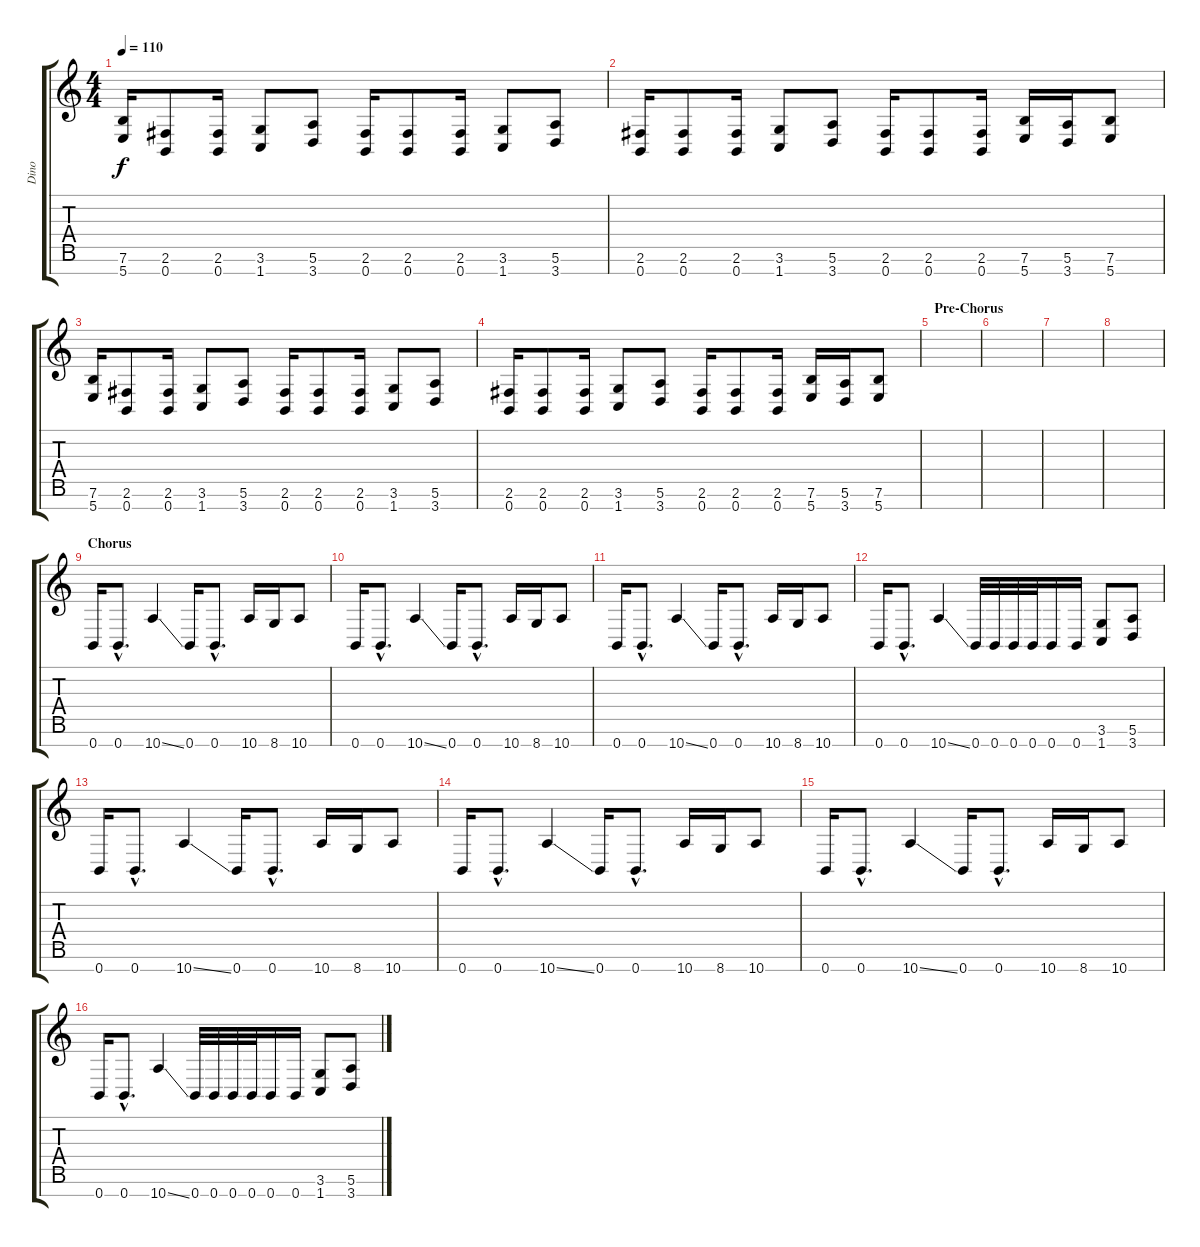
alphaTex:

\track ("Dino" "Dino") {instrument distortionguitar}
\staff {score tabs}
\tuning (E4 B3 G3 D3 A2 E2 B1) {hide}
\ts (4 4)
\tempo 110
\clef g2
\ks c
(7.6 5.7).16{dy f} (2.6 0.7).8 (2.6 0.7).16 (3.6 1.7).8 (5.6 3.7).8 (2.6 0.7).16 (2.6 0.7).8 (2.6 0.7).16 (3.6 1.7).8 (5.6 3.7).8 |
(2.6 0.7).16 (2.6 0.7).8 (2.6 0.7).16 (3.6 1.7).8 (5.6 3.7).8 (2.6 0.7).16 (2.6 0.7).8 (2.6 0.7).16 (7.6 5.7).16 (5.6 3.7).16 (7.6 5.7).8 |
(7.6 5.7).16 (2.6 0.7).8 (2.6 0.7).16 (3.6 1.7).8 (5.6 3.7).8 (2.6 0.7).16 (2.6 0.7).8 (2.6 0.7).16 (3.6 1.7).8 (5.6 3.7).8 |
(2.6 0.7).16 (2.6 0.7).8 (2.6 0.7).16 (3.6 1.7).8 (5.6 3.7).8 (2.6 0.7).16 (2.6 0.7).8 (2.6 0.7).16 (7.6 5.7).16 (5.6 3.7).16 (7.6 5.7).8 |
\section ("" "Pre-Chorus")
|
|
|
|
\section ("" "Chorus")
0.7.16 0.7{hac}.8{d} 10.7{ss}.4 0.7.16 0.7{hac}.8{d} 10.7.16 8.7.16 10.7.8 |
0.7.16 0.7{hac}.8{d} 10.7{ss}.4 0.7.16 0.7{hac}.8{d} 10.7.16 8.7.16 10.7.8 |
0.7.16 0.7{hac}.8{d} 10.7{ss}.4 0.7.16 0.7{hac}.8{d} 10.7.16 8.7.16 10.7.8 |
0.7.16 0.7{hac}.8{d} 10.7{ss}.4 0.7.32 0.7.32 0.7.32 0.7.32 0.7.16 0.7.16 (3.6 1.7).8 (5.6 3.7).8 |
0.7.16 0.7{hac}.8{d} 10.7{ss}.4 0.7.16 0.7{hac}.8{d} 10.7.16 8.7.16 10.7.8 |
0.7.16 0.7{hac}.8{d} 10.7{ss}.4 0.7.16 0.7{hac}.8{d} 10.7.16 8.7.16 10.7.8 |
0.7.16 0.7{hac}.8{d} 10.7{ss}.4 0.7.16 0.7{hac}.8{d} 10.7.16 8.7.16 10.7.8 |
0.7.16 0.7{hac}.8{d} 10.7{ss}.4 0.7.32 0.7.32 0.7.32 0.7.32 0.7.16 0.7.16 (3.6 1.7).8 (5.6 3.7).8
